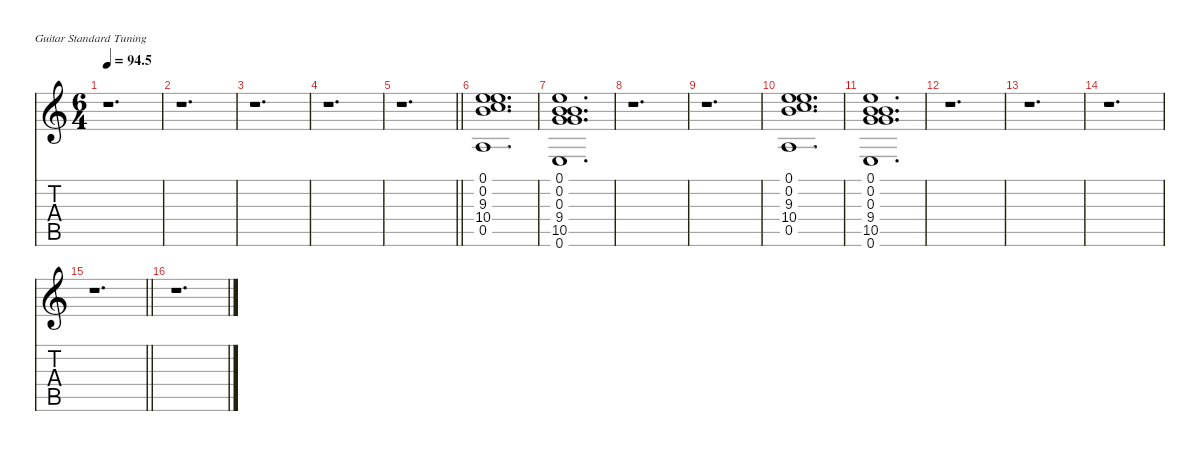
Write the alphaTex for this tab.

\defaultSystemsLayout 4
\hideDynamics
\bracketExtendMode nobrackets
\singleTrackTrackNamePolicy hidden
\multiTrackTrackNamePolicy hidden
\firstSystemTrackNameMode fullname
\firstSystemTrackNameOrientation horizontal
\otherSystemsTrackNameOrientation horizontal
\track ("Guitar 2" "s.guit.") {defaultSystemsLayout 4 instrument acousticguitarsteel}
\staff {score tabs}
\tuning (E4 B3 G3 D3 A2 E2)
\ts (6 4)
\tempo
94.5
\accidentals auto
\clef g2
\ottava regular
\simile none
\ks c
r.1{d dy f beam Down} |
r.1{d beam Down} |
r.1{d beam Down} |
r.1{d beam Down} |
\barLineRight lightlight
r.1{d beam Down} |
(0.1 0.2 9.3 10.4 0.5).1{d dy fff instrument overdrivenguitar beam Up} |
(0.1 0.2 0.3 9.4 10.5 0.6).1{d beam Up} |
r.1{d beam Down} |
r.1{d beam Down} |
(0.1 0.2 9.3 10.4 0.5).1{d beam Up} |
(0.1 0.2 0.3 9.4 10.5 0.6).1{d beam Up} |
r.1{d beam Down} |
r.1{d beam Down} |
r.1{d beam Down} |
\barLineRight lightlight
r.1{d beam Down} |
r.1{d beam Down}
